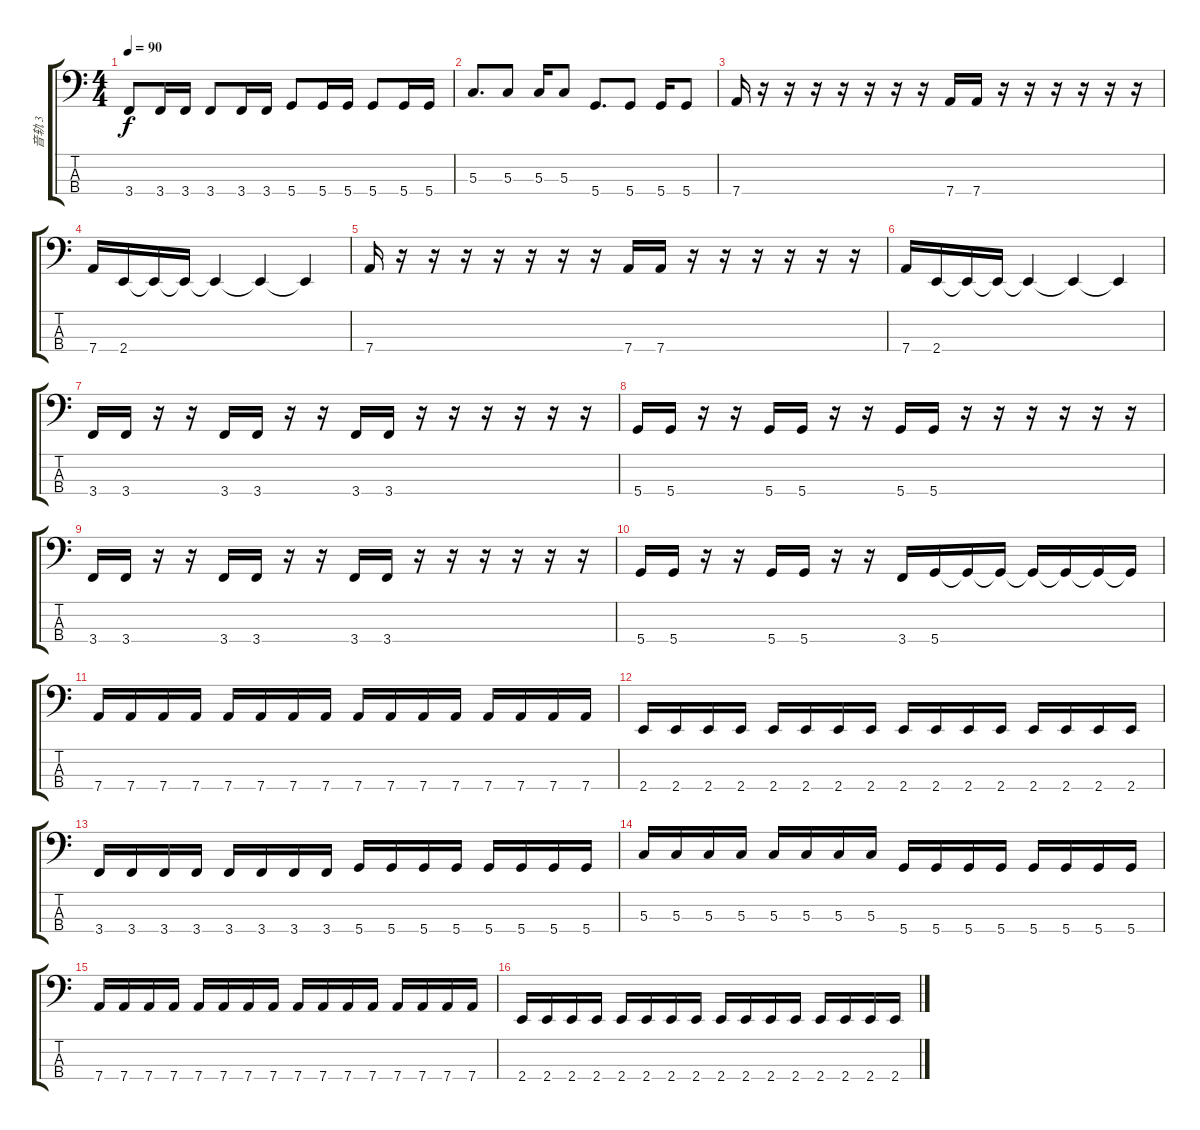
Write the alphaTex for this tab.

\track ("音轨 3" "音轨 3") {instrument electricbasspick}
\staff {score tabs}
\tuning (F2 C2 G1 D1) {hide}
\ts (4 4)
\tempo 90
\clef f4
\ks c
3.4.8{dy f} 3.4.16 3.4.16 3.4.8 3.4.16 3.4.16 5.4.8 5.4.16 5.4.16 5.4.8 5.4.16 5.4.16 |
5.3.8{d} 5.3.8 5.3.16 5.3.8 5.4.8{d} 5.4.8 5.4.16 5.4.8 |
7.4.16 r.16 r.16 r.16 r.16 r.16 r.16 r.16 7.4.16 7.4.16 r.16 r.16 r.16 r.16 r.16 r.16 |
7.4.16 2.4.16 2.4{t}.16 2.4{t}.16 2.4{t}.4 2.4{t}.4 2.4{t}.4 |
7.4.16 r.16 r.16 r.16 r.16 r.16 r.16 r.16 7.4.16 7.4.16 r.16 r.16 r.16 r.16 r.16 r.16 |
7.4.16 2.4.16 2.4{t}.16 2.4{t}.16 2.4{t}.4 2.4{t}.4 2.4{t}.4 |
3.4.16 3.4.16 r.16 r.16 3.4.16 3.4.16 r.16 r.16 3.4.16 3.4.16 r.16 r.16 r.16 r.16 r.16 r.16 |
5.4.16 5.4.16 r.16 r.16 5.4.16 5.4.16 r.16 r.16 5.4.16 5.4.16 r.16 r.16 r.16 r.16 r.16 r.16 |
3.4.16 3.4.16 r.16 r.16 3.4.16 3.4.16 r.16 r.16 3.4.16 3.4.16 r.16 r.16 r.16 r.16 r.16 r.16 |
5.4.16 5.4.16 r.16 r.16 5.4.16 5.4.16 r.16 r.16 3.4.16 5.4.16 5.4{t}.16 5.4{t}.16 5.4{t}.16 5.4{t}.16 5.4{t}.16 5.4{t}.16 |
7.4.16 7.4.16 7.4.16 7.4.16 7.4.16 7.4.16 7.4.16 7.4.16 7.4.16 7.4.16 7.4.16 7.4.16 7.4.16 7.4.16 7.4.16 7.4.16 |
2.4.16 2.4.16 2.4.16 2.4.16 2.4.16 2.4.16 2.4.16 2.4.16 2.4.16 2.4.16 2.4.16 2.4.16 2.4.16 2.4.16 2.4.16 2.4.16 |
3.4.16 3.4.16 3.4.16 3.4.16 3.4.16 3.4.16 3.4.16 3.4.16 5.4.16 5.4.16 5.4.16 5.4.16 5.4.16 5.4.16 5.4.16 5.4.16 |
5.3.16 5.3.16 5.3.16 5.3.16 5.3.16 5.3.16 5.3.16 5.3.16 5.4.16 5.4.16 5.4.16 5.4.16 5.4.16 5.4.16 5.4.16 5.4.16 |
7.4.16 7.4.16 7.4.16 7.4.16 7.4.16 7.4.16 7.4.16 7.4.16 7.4.16 7.4.16 7.4.16 7.4.16 7.4.16 7.4.16 7.4.16 7.4.16 |
2.4.16 2.4.16 2.4.16 2.4.16 2.4.16 2.4.16 2.4.16 2.4.16 2.4.16 2.4.16 2.4.16 2.4.16 2.4.16 2.4.16 2.4.16 2.4.16
